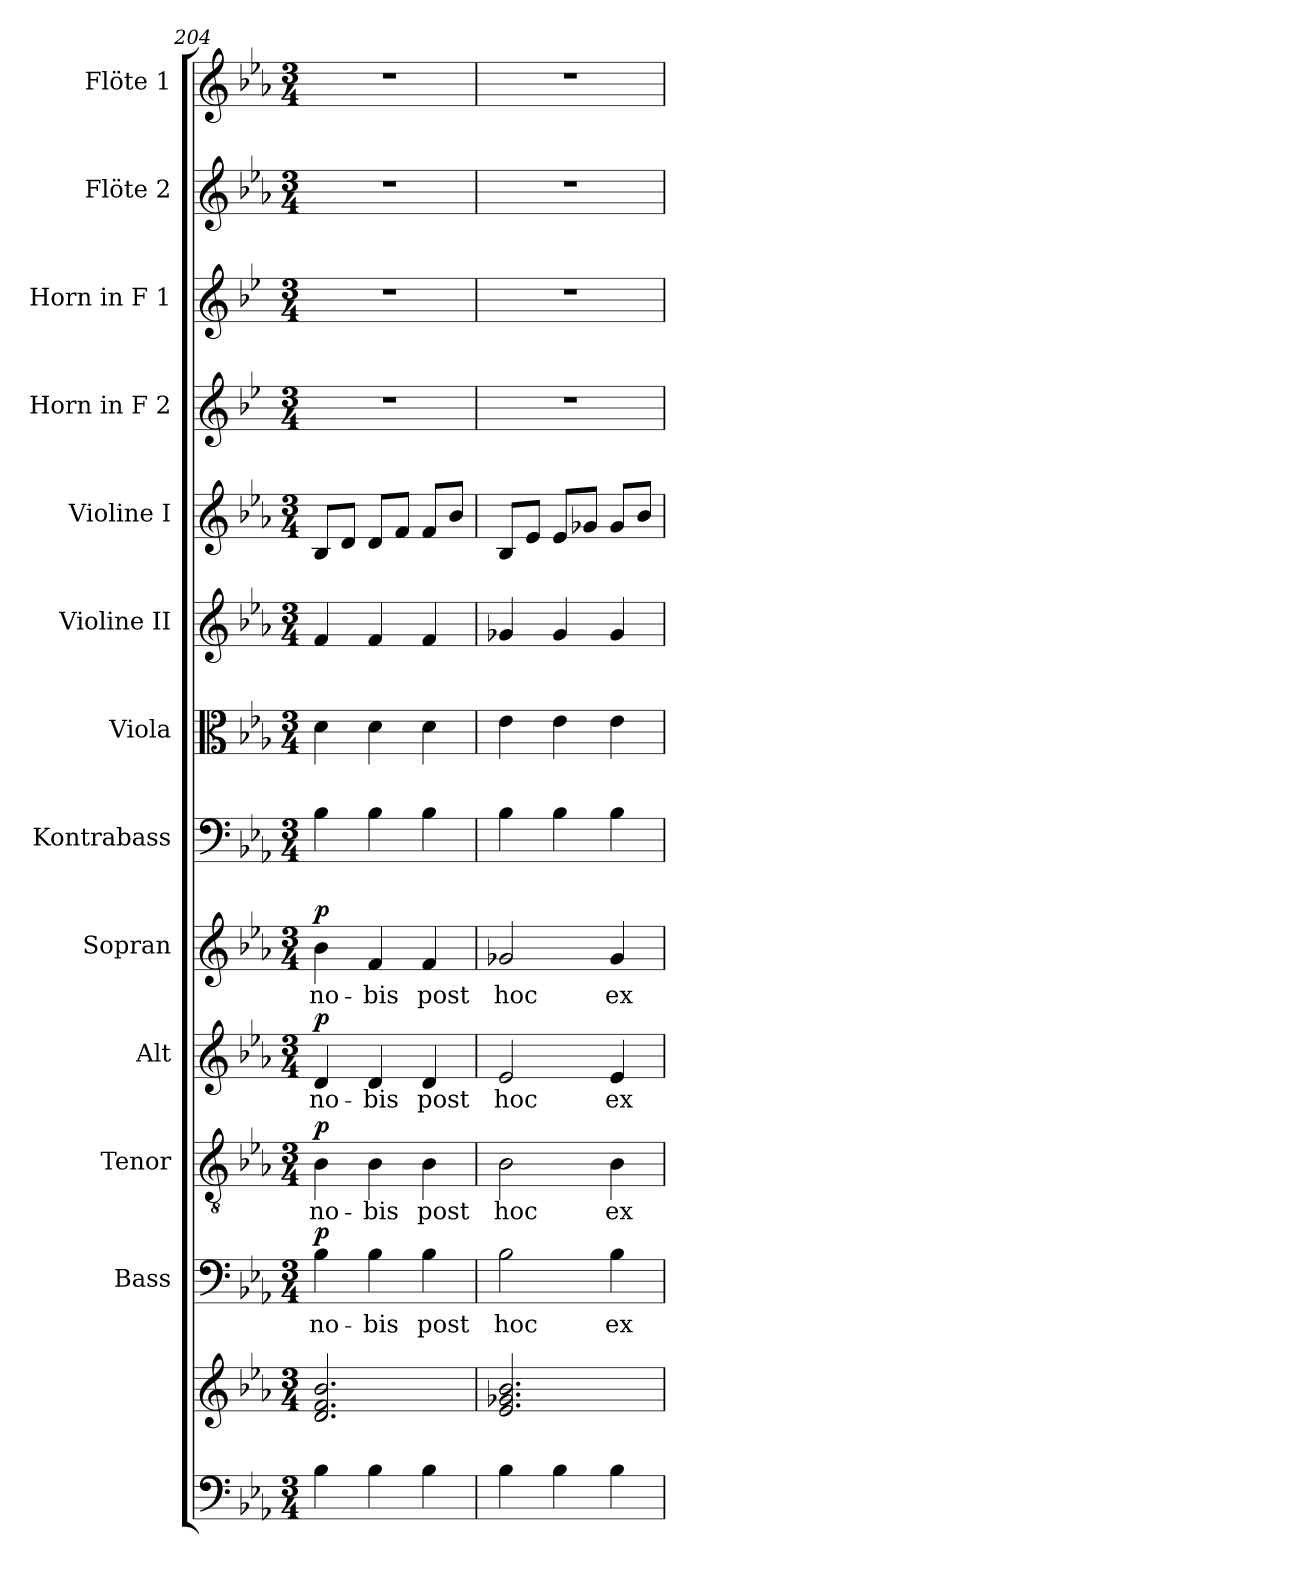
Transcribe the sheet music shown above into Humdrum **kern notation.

**kern	**kern	**kern	**text	**dynam	**kern	**text	**dynam	**kern	**text	**dynam	**kern	**text	**dynam	**kern	**kern	**kern	**kern	**kern	**kern	**kern	**kern
*part13	*part13	*part12	*part12	*part12	*part11	*part11	*part11	*part10	*part10	*part10	*part9	*part9	*part9	*part8	*part7	*part6	*part5	*part4	*part3	*part2	*part1
*staff14	*staff13	*staff12	*staff12	*staff12	*staff11	*staff11	*staff11	*staff10	*staff10	*staff10	*staff9	*staff9	*staff9	*staff8	*staff7	*staff6	*staff5	*staff4	*staff3	*staff2	*staff1
*	*	*I"Bass	*	*	*I"Tenor	*	*	*I"Alt	*	*	*I"Sopran	*	*	*I"Kontrabass	*I"Viola	*I"Violine II	*I"Violine I	*I"Horn in F 2	*I"Horn in F 1	*I"Flöte 2	*I"Flöte 1
*	*	*I'B.	*	*	*I'T.	*	*	*I'A.	*	*	*I'S.	*	*	*I'Kb.	*I'Vla.	*I'Vl. II	*I'Vl. I	*I'Hrn. F 2	*I'Hrn. F 1	*I'Fl. 2	*I'Fl. 1
*clefF4	*clefG2	*clefF4	*	*	*clefGv2	*	*	*clefG2	*	*	*clefG2	*	*	*clefF4	*clefC3	*clefG2	*clefG2	*clefG2	*clefG2	*clefG2	*clefG2
*	*	*	*	*	*	*	*	*	*	*	*	*	*	*ITrd7c12	*	*	*	*ITrd4c7	*ITrd4c7	*	*
*k[b-e-a-]	*k[b-e-a-]	*k[b-e-a-]	*	*	*k[b-e-a-]	*	*	*k[b-e-a-]	*	*	*k[b-e-a-]	*	*	*k[b-e-a-]	*k[b-e-a-]	*k[b-e-a-]	*k[b-e-a-]	*k[b-e-a-]	*k[b-e-a-]	*k[b-e-a-]	*k[b-e-a-]
*E-:	*E-:	*E-:	*	*	*E-:	*	*	*E-:	*	*	*E-:	*	*	*E-:	*E-:	*E-:	*E-:	*E-:	*E-:	*E-:	*E-:
*M3/4	*M3/4	*M3/4	*	*	*M3/4	*	*	*M3/4	*	*	*M3/4	*	*	*M3/4	*M3/4	*M3/4	*M3/4	*M3/4	*M3/4	*M3/4	*M3/4
=204	=204	=204	=204	=204	=204	=204	=204	=204	=204	=204	=204	=204	=204	=204	=204	=204	=204	=204	=204	=204	=204
!	!	!	!LO:LY:b	!LO:DY:a	!	!LO:LY:b	!LO:DY:a	!	!LO:LY:b	!LO:DY:a	!	!LO:LY:b	!LO:DY:a	!	!	!	!	!	!	!	!
4B-\	2.d/ 2.f/ 2.b-/	4B-\	no-	p	4B-\	no-	p	4d/	no-	p	4b-\	no-	p	4BB-\	4d\	4f/	8B-/L	2.r	2.r	2.r	2.r
.	.	.	.	.	.	.	.	.	.	.	.	.	.	.	.	.	8d/J	.	.	.	.
!	!	!	!LO:LY:b	!	!	!LO:LY:b	!	!	!LO:LY:b	!	!	!LO:LY:b	!	!	!	!	!	!	!	!	!
4B-\	.	4B-\	-bis	.	4B-\	-bis	.	4d/	-bis	.	4f/	-bis	.	4BB-\	4d\	4f/	8d/L	.	.	.	.
.	.	.	.	.	.	.	.	.	.	.	.	.	.	.	.	.	8f/J	.	.	.	.
!	!	!	!LO:LY:b	!	!	!LO:LY:b	!	!	!LO:LY:b	!	!	!LO:LY:b	!	!	!	!	!	!	!	!	!
4B-\	.	4B-\	post	.	4B-\	post	.	4d/	post	.	4f/	post	.	4BB-\	4d\	4f/	8f/L	.	.	.	.
.	.	.	.	.	.	.	.	.	.	.	.	.	.	.	.	.	8b-/J	.	.	.	.
!!LO:PB:g=z
=205	=205	=205	=205	=205	=205	=205	=205	=205	=205	=205	=205	=205	=205	=205	=205	=205	=205	=205	=205	=205	=205
!	!	!	!LO:LY:b	!	!	!LO:LY:b	!	!	!LO:LY:b	!	!	!LO:LY:b	!	!	!	!	!	!	!	!	!
4B-\	2.e-/ 2.g-X/ 2.b-/	2B-\	hoc	.	2B-\	hoc	.	2e-/	hoc	.	2g-X/	hoc	.	4BB-\	4e-\	4g-X/	8B-/L	2.r	2.r	2.r	2.r
.	.	.	.	.	.	.	.	.	.	.	.	.	.	.	.	.	8e-/J	.	.	.	.
4B-\	.	.	.	.	.	.	.	.	.	.	.	.	.	4BB-\	4e-\	4g-/	8e-/L	.	.	.	.
.	.	.	.	.	.	.	.	.	.	.	.	.	.	.	.	.	8g-X/J	.	.	.	.
!	!	!	!LO:LY:b	!	!	!LO:LY:b	!	!	!LO:LY:b	!	!	!LO:LY:b	!	!	!	!	!	!	!	!	!
4B-\	.	4B-\	ex-	.	4B-\	ex-	.	4e-/	ex-	.	4g-/	ex-	.	4BB-\	4e-\	4g-/	8g-/L	.	.	.	.
.	.	.	.	.	.	.	.	.	.	.	.	.	.	.	.	.	8b-/J	.	.	.	.
=	=	=	=	=	=	=	=	=	=	=	=	=	=	=	=	=	=	=	=	=	=
*-	*-	*-	*-	*-	*-	*-	*-	*-	*-	*-	*-	*-	*-	*-	*-	*-	*-	*-	*-	*-	*-
